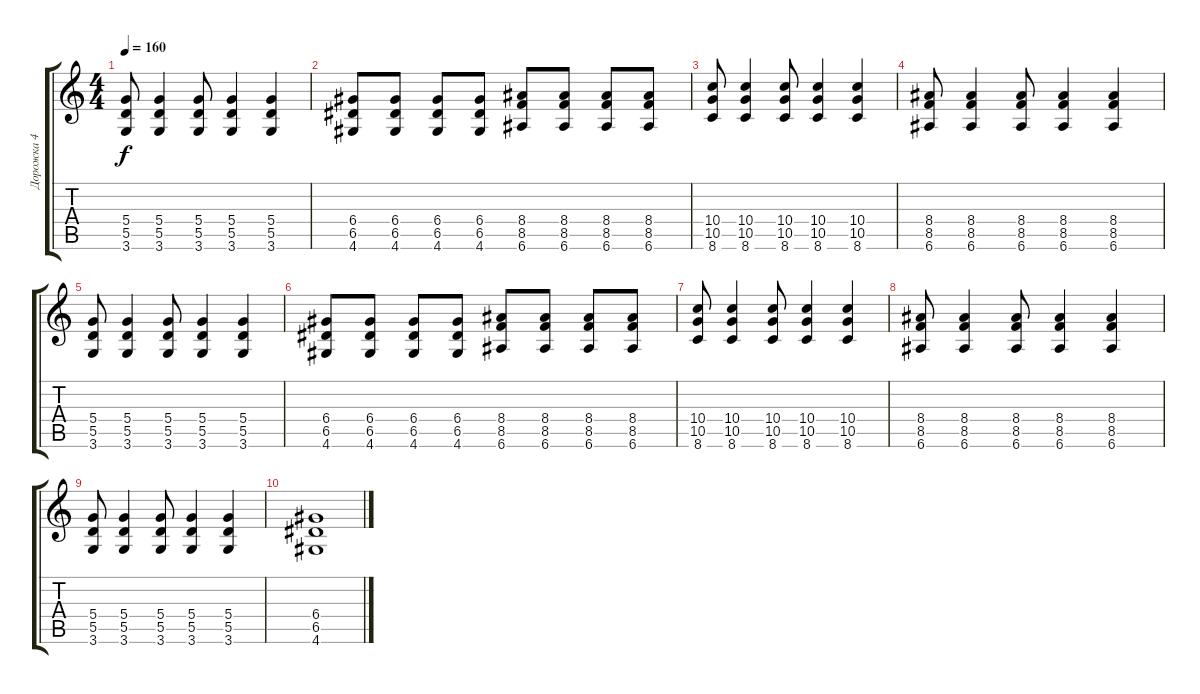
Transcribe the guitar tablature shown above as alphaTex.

\track ("Дорожка 4" "Дорожка 4") {instrument distortionguitar}
\staff {score tabs}
\tuning (E4 B3 G3 D3 A2 E2) {hide}
\ts (4 4)
\tempo 160
\clef g2
\ks c
(5.4 5.5 3.6).8{dy f} (5.4 5.5 3.6).4 (5.4 5.5 3.6).8 (5.4 5.5 3.6).4 (5.4 5.5 3.6).4 |
(6.4 6.5 4.6).8 (6.4 6.5 4.6).8 (6.4 6.5 4.6).8 (6.4 6.5 4.6).8 (8.4 8.5 6.6).8 (8.4 8.5 6.6).8 (8.4 8.5 6.6).8 (8.4 8.5 6.6).8 |
(10.4 10.5 8.6).8 (10.4 10.5 8.6).4 (10.4 10.5 8.6).8 (10.4 10.5 8.6).4 (10.4 10.5 8.6).4 |
(8.4 8.5 6.6).8 (8.4 8.5 6.6).4 (8.4 8.5 6.6).8 (8.4 8.5 6.6).4 (8.4 8.5 6.6).4 |
(5.4 5.5 3.6).8 (5.4 5.5 3.6).4 (5.4 5.5 3.6).8 (5.4 5.5 3.6).4 (5.4 5.5 3.6).4 |
(6.4 6.5 4.6).8 (6.4 6.5 4.6).8 (6.4 6.5 4.6).8 (6.4 6.5 4.6).8 (8.4 8.5 6.6).8 (8.4 8.5 6.6).8 (8.4 8.5 6.6).8 (8.4 8.5 6.6).8 |
(10.4 10.5 8.6).8 (10.4 10.5 8.6).4 (10.4 10.5 8.6).8 (10.4 10.5 8.6).4 (10.4 10.5 8.6).4 |
(8.4 8.5 6.6).8 (8.4 8.5 6.6).4 (8.4 8.5 6.6).8 (8.4 8.5 6.6).4 (8.4 8.5 6.6).4 |
(5.4 5.5 3.6).8 (5.4 5.5 3.6).4 (5.4 5.5 3.6).8 (5.4 5.5 3.6).4 (5.4 5.5 3.6).4 |
(6.4 6.5 4.6).1
